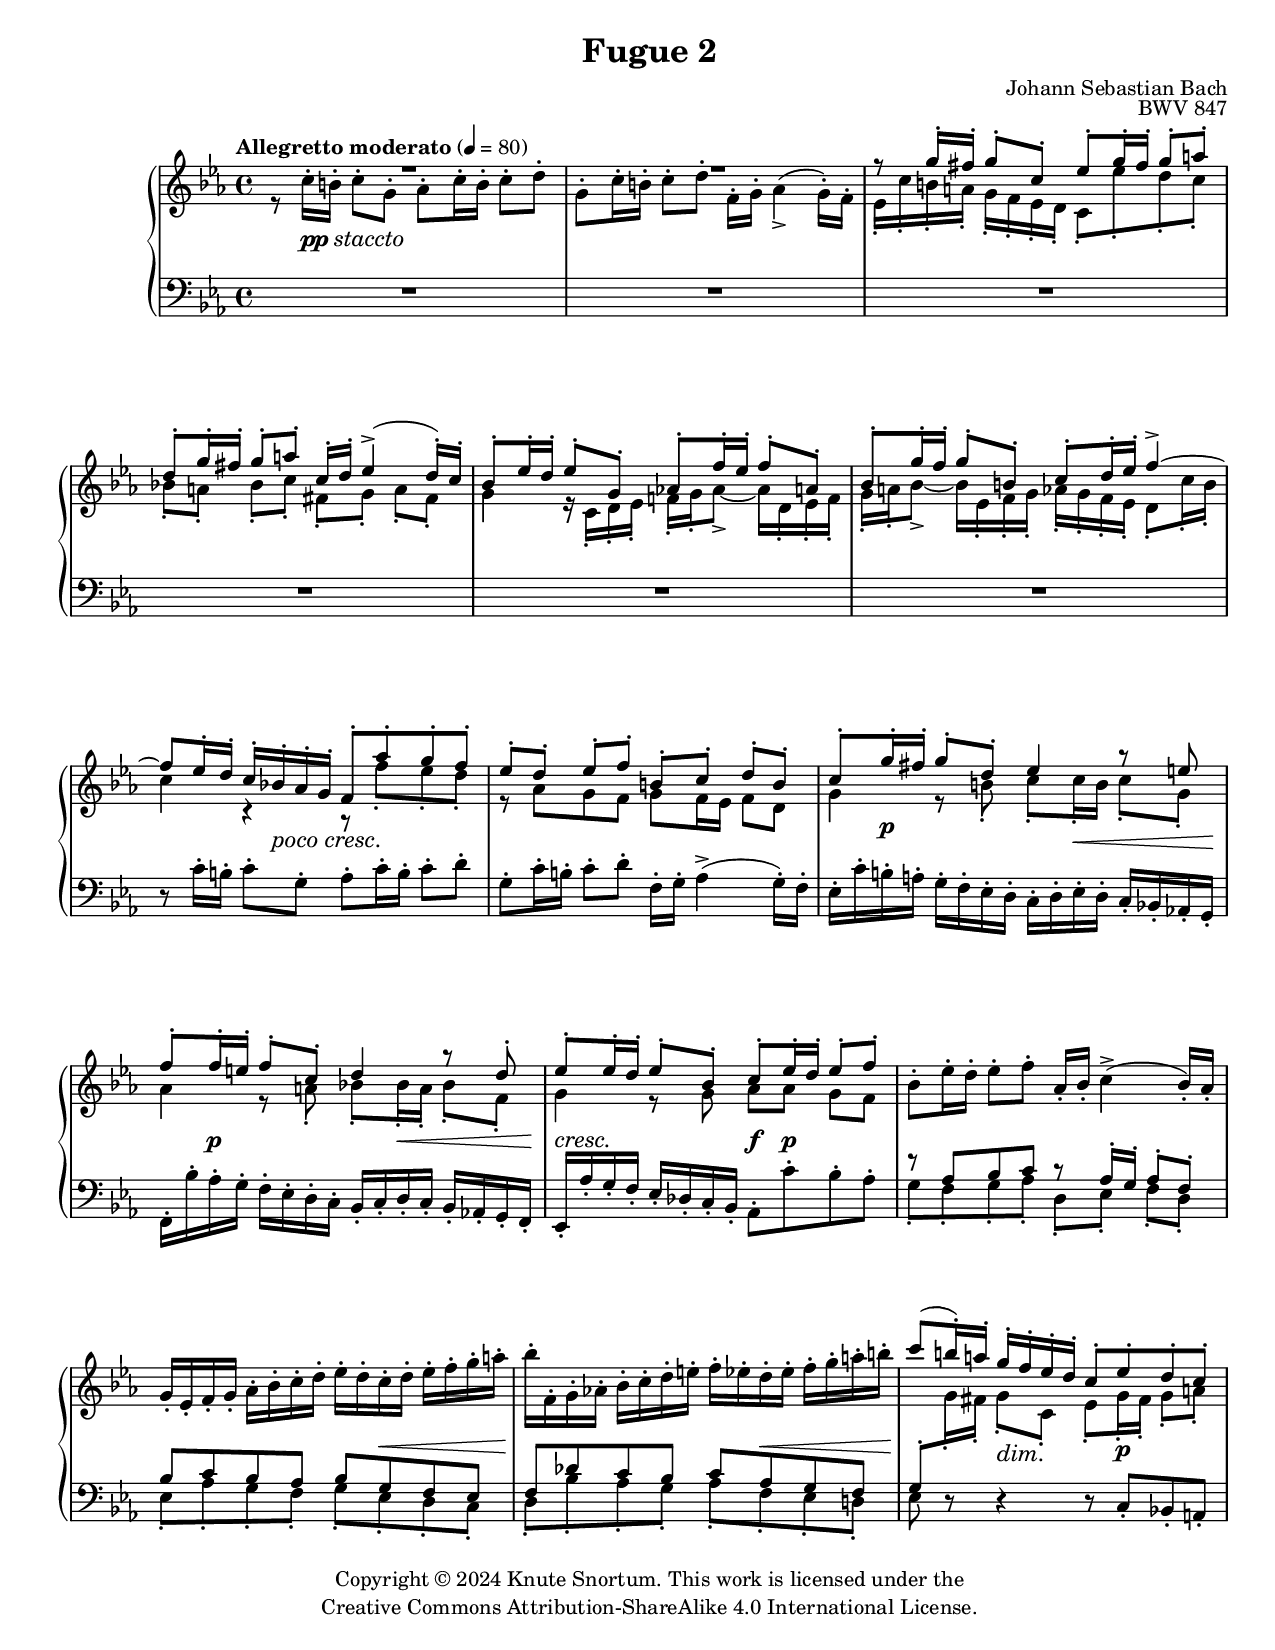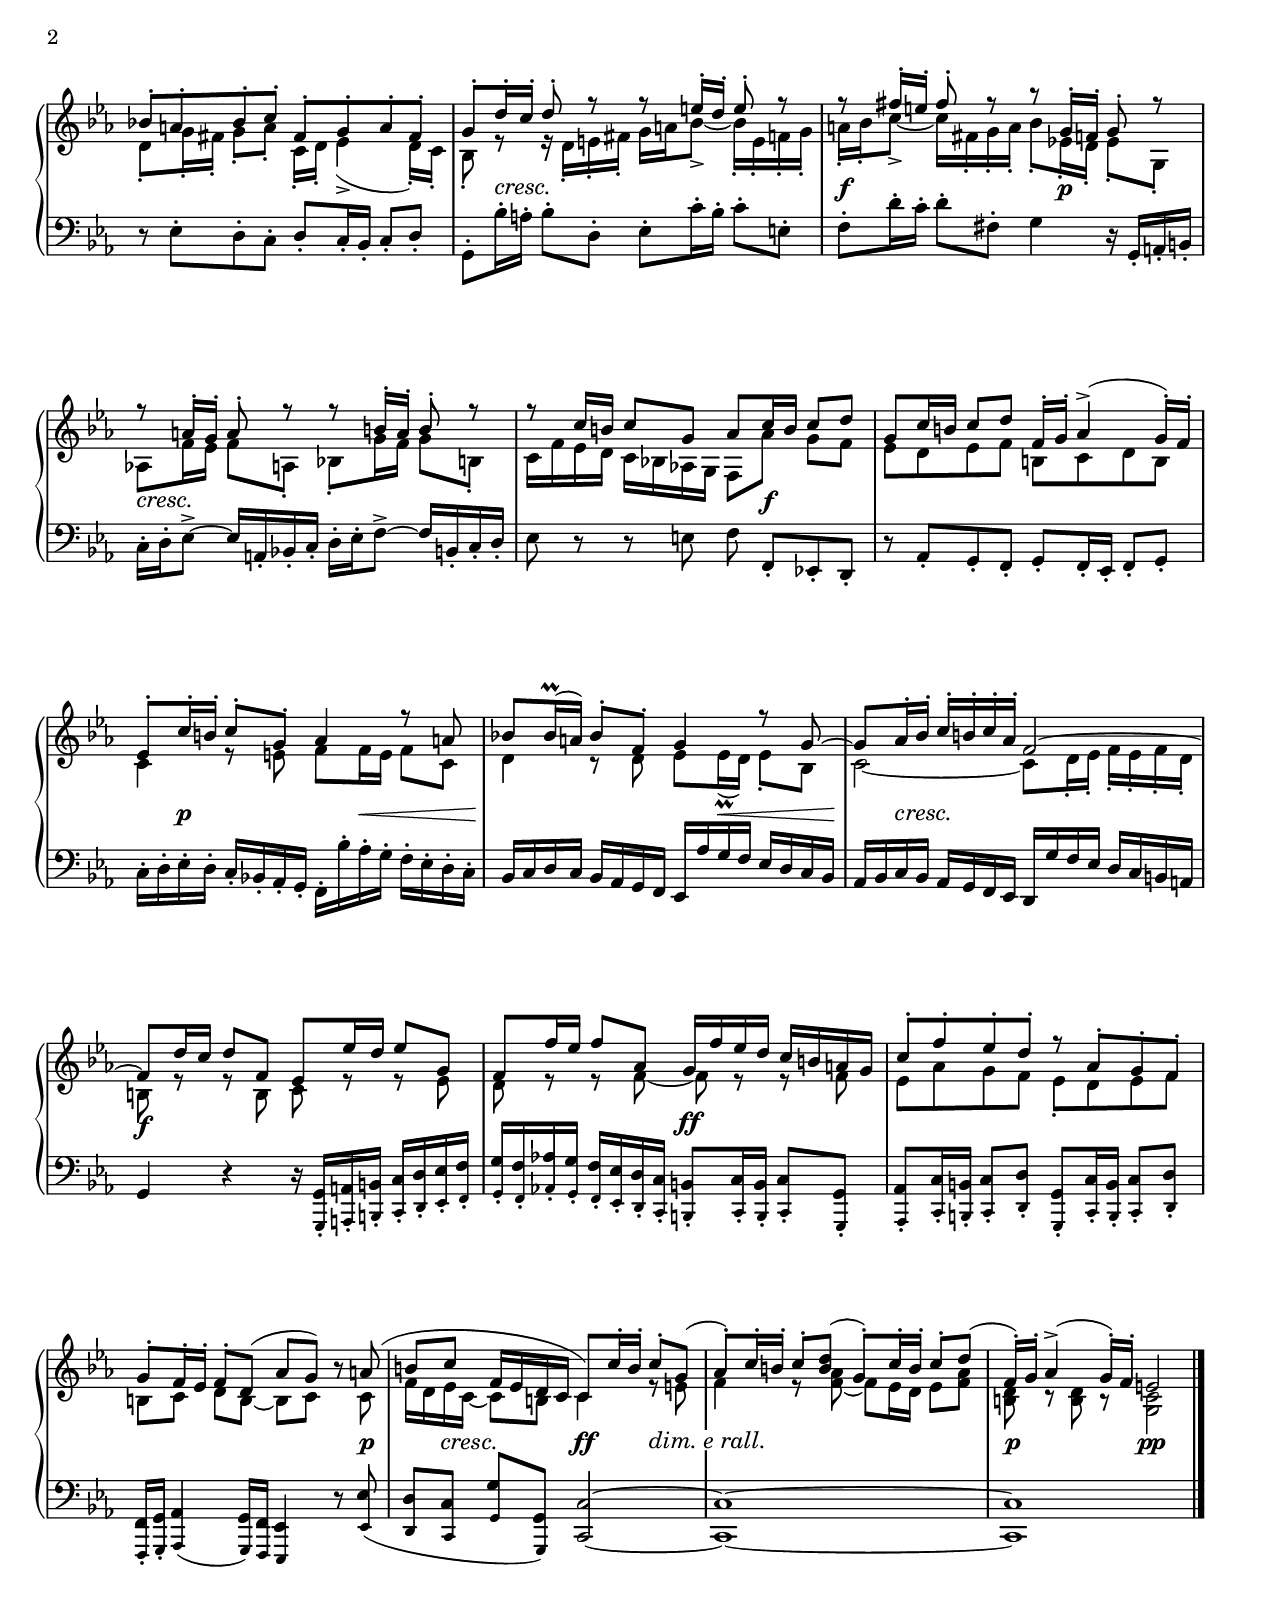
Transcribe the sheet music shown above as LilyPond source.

\version "2.24.0"

\include "includes/header-paper.ily"
%...+....1....+....2....+....3....+....4....+....5....+....6....+....7....+....

\version "2.24.0"
\language "english"

\include "global-variables.ily"

%%% Positions and shapes %%%

moveMMRestA = \tweak X-offset 0.25 \etc

%%% Music %%%

global = {
  \time 4/4
  \key c \minor
}

rightHandUpper = \relative {
  \voiceOne 
  R1 |
  \moveMMRestA R1 |
  r8 g''16-. fs-. g8-. c,-.  ef-. g16-. fs-. g8-. a-. |
  d,8-. g16-. fs-. g8-. a-.  c,16-. d-. ef4->( d16-.) c-. |
  bf8-. ef16-. d-. ef8-. g,-.  af!8-. f'16-. ef-. f8-. a,-. |
  bf8-. g'16-. f-. g8-. b,-.  c8-. d16-. ef-. f4->~ |
  f8 ef16-. d-.  c-. bf!-. af-. g-.  f8-. af'-. g-. f-. |
  ef8[-. d]-. ef-. f-.  b,[-. c]-. d-. b-. |
  
  \barNumberCheck 9
  c8-. g'16-. fs-. g8-. d-.  ef4 r8 e |
  f8-. f16-. e-. f8-. c-.  d4 r8 d-. |
  ef8-. ef16-. d-. ef8-. bf-.  c-. ef16-. d-. ef8-. f-. |
  \oneVoice bf,8-. ef16-. d-. ef8-. f-.  af,16-. bf-. c4->( bf16-.) af-. |
  g16-. ef-. f-. g-.  af-. bf-. c-. d-.  ef-. d-. c-. d-.  ef-. f-. g-. a-. |
  bf16-. f,-. g-. af!-.  bf-. c-. d-. e-.  f-. ef-. d-. ef-.  f-. g-. a-. b-. |
  \voiceOne c8( b16-.) a-. g-. f-. ef-. d-.  c8-. ef-. d-. c-. |
  bf!8-. a-. bf-. c-.  fs,-. g-. a-. fs-. |
  
  \barNumberCheck 17
  g8-. d'16-. c-. d8-. r  r e16-. d-. e8-. r |
  r8 fs16-. e-. fs8-. r  r g,16-. f!-. g8-. r |
  r8 a16-. g-. a8-. r  r b16-. a-. b8-. r |
  r8 c16 b c8 g  af c16 b c8 d |
  g,8 c16 b c8 d  f,16-. g-. af4->( g16-.) f-. | 
  ef8-. c'16-. b-. c8-. g-.  af4 r8 a |
  bf!8 bf16(\prall a) bf8-. f-.  g4 r8 g~ |
  g8 af16-.bf-. c-. b-. c-. af-.  f2~ |
  
  \barNumberCheck 25
  f8 d'16 c d8 f,  ef ef'16 d ef8 g, |
  f8 f'16 ef f8 af,  g16 f' ef d  c b a g |
  c8-. f-. ef-. d-.  r8 af-. g-. f-. |
  g8-. f16-. ef-. f8-. d(  af' g) b8\rest a( |
  b8 c f,16 ef d c  c8) c'16-. b-. c8-. g( |
  af8-.) c16-. b-. c8-. <b d>( g8-.) c16-. b-. c8-. d( |
  f,16-.) g-. af4->( g16-.) f-.  e2 |
  \bar "|."
}

rightHandLower = \relative {
  \voiceFour 
  r8 c''16^. b^. c8^. g^.  af8^. c16^. b^. c8^. d^. |
  g,8^. c16^. b^. c8^. d^.  f,16^. g^. af4->^( g16^.) f^. |
  ef16-. c'-. b-. a-.  g-. f-. ef-. d-.  c8-. ef'-. d-. c-. |
  bf!8[-. a]-. bf-. c-.  fs,[-. g]-. a-. fs-. |
  g4 r16 c,-. d-. ef-.  f!-. g-. af8->~ af16 d,-. ef-. f-. |
  g16-. a-. bf8->~ bf16 ef,-. f-. g-.  af-. g-. f-. ef-.  d8-. c'16-. b-. |
  c4 r r8 f-. ef-. d-. |
  r8 af g f  g f16 ef f8 d |
  
  \barNumberCheck 9
  g4 r8 b-.  c-. c16-. b c8-. g-. |
  af4 r8 a-. bf!8-. bf16-. a-. bf8-. f-. |
  g4 r8 g af[ af] g f |
  \voiceDown r8 af, bf c  r af16-. g-. af8-. f-. |
  bf8 c bf af  bf g f ef |
  f8 df' c bf  c af g f |
  g8-. \voiceUp g'16-. fs-. g8-. c,-.  ef-. g16-. fs-. g8-. a-. |
  d,8-. g16-. fs-. g8-. a-.  c,16-. d-. ef4->( d16-.) c-. |
  
  \barNumberCheck 17
  bf8-. r r16 d-. e-. fs-.  g a bf8->~ bf16-. e,-. f-. g-. |
  a16-. bf-. c8->~ c16 fs,-. g-. a-.  bf8-. ef,!16-. d-. ef8-. g,-. |
  af!8 f'16 ef f8 a,-.  bf!-. g'16 f g8 b,-. |
  c16 f ef d  c bf! af! g  f8[ af'] g f |
  ef8 d ef f  b, c d b |
  c4 r8 e  f f16 e f8 c |
  d4 r8 d  ef ef16(\prall d) ef8-. bf |
  c2~  c8 d16-. ef-.  f-. ef-. f-. d-. |
  
  \barNumberCheck 25
  b8 r r b  c r r ef |
  d8 r r f~  f r r f |
  ef8 af g f  ef-. d ef f |
  b,8[ c] d b~  b c s c |
  f16 d ef c~ c8 b  c4 r8 e |
  f4 r8 <f af>(  f) ef16 d ef8 <f af> |
  <b, d>8 r q r  <g c>2 |
}

rightHand = {
  \global
  \mergeDifferentlyDottedOn
  <<
    \new Voice \rightHandUpper
    \new Voice \rightHandLower
  >>
}

leftHand = \relative {
  \global
  \clef bass
  R1 * 6 |
  r8 c'16-. b-. c8-. g-.  af-. c16-. b-. c8-. d-. |
  g,8-. c16-. b-. c8-. d-.  f,16-. g-. af4->( g16-.) f-. |
  
  \barNumberCheck 9
  ef16-. c'-. b-. a-.  g-. f-. ef-. d-.  c-. d-. ef-. d-.
    c-. bf!-. af!-. g-. |
  f16-. bf'-. af-. g-.  f-. ef-. d-. c-.  bf-. c-. d-. c-.
    bf-. af!-. g-. f-. |
  ef16-. af'-. g-. f-.  ef-. df-. c-. bf-.  af8-. c'-. bf-. af-. |
  \voiceTwo g8-. f-. g-. af-.  d,[-. ef]-. f-. d-. |
  ef8-. af-. g-. f-.  g-. ef-. d-. c-. |
  d8-. bf'-. af-. g-.  af-. f-. ef-. d!-. |
  ef8 \oneVoice r r4 r8 c-. bf!-. a-. |
  r8 ef'-. d-. c-.  d-. c16-. bf-. c8-. d-. |
  
  \barNumberCheck 17
  g,8-. bf'16-. a-. bf8-. d,-.  ef-. c'16-. bf-. c8-. e,-. |
  f8-. d'16-. c-. d8-. fs,-. g4 r16 g,-. a-. b-. |
  c16-. d-. ef8->~ ef16 a,-. bf!-. c-.  d-. ef-. f8->~ f16 b,-. c-. d-. |
  ef8 r r e  f\noBeam f,8-. ef!-. d-. |
  r8 af'-. g-. f-.  g-. f16-. ef-. f8-. g-. |
  c16-. d-. ef-. d-.  c-. bf!-. af-. g-.  f-. bf'-. af-. g-.
    f-. ef-. d-. c-. |
  bf16 c d c  bf af g f  ef af' g f  ef d c bf |
  af16 bf c bf  af g f ef  d g' f ef  d c b a |
  
  \barNumberCheck 25
  g4 r4 r16 <\snh g, g'>16-. <\snh a a'>-. <\snh b b'>-.  <\snh c c'>-. 
    <\snh d d'>-. <\snh ef ef'>-. <\snh f f'>-. |
  <\snh g g'>16-. <\snh f f'>-. <\snh af! af'!>-. <\snh g g'>-.  <\snh f f'>-.
    <\snh ef ef'>-. <\snh d d'>-. <\snh c c'>-.  <\snh b b'>8-. <\snh c c'>16-.
    <\snh b b'>-. <\snh c c'>8-. <\snh g g'>-. |
  <\snh af af'>8-. <\snh c c'>16-. <\snh b b'>-. <\snh c c'>8-. <\snh d d'>-.
    <\snh g, g'>-. <\snh c c'>16-. <\snh b b'>-. <\snh c c'>8-. <\snh d d'>-. |
  <\snh f, f'>16-. <\snh g g'>-. <\snh af af'>4( <\snh g g'>16) <\snh f f'>
    <\snh ef ef'>4 r8 <\snh ef' ef'>_( |
  <\snh d d'>8[ <\snh c c'>] <\snh g' g'> <\snh g, g'>)  <c c'>2~ |
  q1~ |
  q1 |
}

dynamics = {
  \override TextScript.Y-offset = -0.5
  \override DynamicTextSpanner.style = #'none
  s8 \tag layout { s4.^\ppStaccato } \tag midi { s4.\pp } s2 |
  s1 * 5 |
  s4 s16 \tag layout { s^\pocoCresc } \tag midi { s\cresc } s8 s2 |
  s1 |
  
  \barNumberCheck 9
  s8 s-\tweak Y-offset 1 \p s4 s8 s4\< s16 s\! |
  s8 s\p s4 s8 s4\< s16 s\! |
  s2\cresc s8\f s4.\p |
  s1 |
  s2 s8 s4\< s16 s\! |
  s2 s8 s4\< s16 s\! |
  s4 s-\tweak Y-offset -1 \dim s8 s4.-\tweak Y-offset -1 \p |
  s1 | 
  
  \barNumberCheck 17
  s8 s4.\cresc s2 |
  s2\f s8 s4.\p |
  s1\cresc |
  s2 s8 s4.\f |
  s1 |
  s8 s4.\p s8 s4\< s16 s\! |
  s2 s8 s4\< s16 s\! |
  s8 s4.\cresc s2 |
  
  \barNumberCheck 25
  s1-\tweak Y-offset -1 \f |
  s2 s\ff |
  s1 |
  s2.. s8\p |
  s8 s4.\cresc s4\ff s^\dimERall |
  s1 |
  s2\p s\pp |
}

tempi = {
  \tempo "Allegretto moderato" 4 = 80
  s1
  \set Score.tempoHideNote = ##t
  s1 * 7 |
  
  \barNumberCheck 9
  s1 * 8 |
  
  \barNumberCheck 17
  s1 * 8 |
  
  \barNumberCheck 25
  s1 * 5 |
  \tempo 4 = 76
  s4 \tempo 4 = 72 s \tempo 4 = 69 s \tempo 4 = 66 s |
  \tempo 4 = 66
  s4 \tempo 4 = 63 s \tempo 4 = 60 s2 |
}

forceBreaks = {
  % page 1
  \repeat unfold 2 { s1\noBreak } s1\break\noPageBreak
  \repeat unfold 2 { s1\noBreak } s1\break\noPageBreak
  \repeat unfold 2 { s1\noBreak } s1\break\noPageBreak
  \repeat unfold 2 { s1\noBreak } s1\break\noPageBreak
  \repeat unfold 2 { s1\noBreak } s1\pageBreak
  
  % page 2 
  \repeat unfold 2 { s1\noBreak } s1\break\noPageBreak
  \repeat unfold 2 { s1\noBreak } s1\break\noPageBreak
  \repeat unfold 2 { s1\noBreak } s1\break\noPageBreak
  \repeat unfold 2 { s1\noBreak } s1\break\noPageBreak
}

fugueTwoNotes =
\score {
  \header {
    title = "Fugue 2"
  }
  \keepWithTag layout  
  \new PianoStaff \with {
    \override StaffGrouper.staff-staff-spacing = 
      #'((basic-distance . 10)
         (padding . 1))
  }<<
    \new Staff = "upper" \rightHand
    \new Dynamics \dynamics
    \new Staff = "lower" \leftHand
    \new Dynamics \tempi
    \new Devnull \forceBreaks
  >>
  \layout {
    \context {
      \Score
      \override Stem.details.beamed-lengths = #'(3.5 3.9)
    }
  }
}

\include "articulate.ly"

fugueTwoMidi =
\book {
  \bookOutputName "fugue-2-bwv-847"
  \score {
    \keepWithTag midi
    \articulate <<
      \new Staff = "upper" << \rightHand \dynamics \tempi >>
      \new Staff = "lower" << \leftHand \dynamics \tempi >>
    >>
    \midi {}
  }
}


\header {
  title = "Fugue 2"
  composer = "Johann Sebastian Bach"
  opus = "BWV 847"
}
  
\paper {
  print-all-headers = ##f
}

\fugueTwoNotes
\fugueTwoMidi